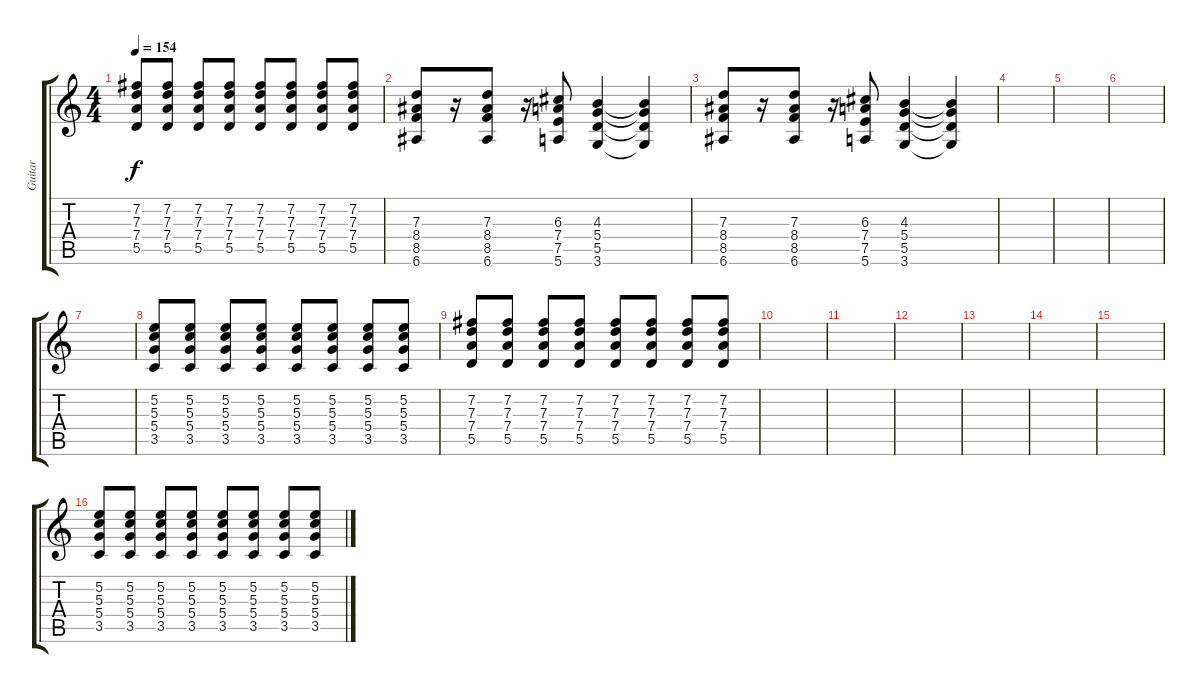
\track ("Guitar" "Guitar") {instrument overdrivenguitar}
\staff {score tabs}
\tuning (E4 B3 G3 D3 A2 E2) {hide}
\ts (4 4)
\tempo 154
\clef g2
\ks c
(7.2 7.3 7.4 5.5).8{dy f} (7.2 7.3 7.4 5.5).8 (7.2 7.3 7.4 5.5).8 (7.2 7.3 7.4 5.5).8 (7.2 7.3 7.4 5.5).8 (7.2 7.3 7.4 5.5).8 (7.2 7.3 7.4 5.5).8 (7.2 7.3 7.4 5.5).8 |
(7.3 8.4 8.5 6.6).8 r.16 (7.3 8.4 8.5 6.6).8 r.16 (6.3 7.4 7.5 5.6).8 (4.3 5.4 5.5 3.6).4 (4.3{t} 5.4{t} 5.5{t} 3.6{t}).4 |
(7.3 8.4 8.5 6.6).8 r.16 (7.3 8.4 8.5 6.6).8 r.16 (6.3 7.4 7.5 5.6).8 (4.3 5.4 5.5 3.6).4 (4.3{t} 5.4{t} 5.5{t} 3.6{t}).4 |
|
|
|
|
(5.2 5.3 5.4 3.5).8 (5.2 5.3 5.4 3.5).8 (5.2 5.3 5.4 3.5).8 (5.2 5.3 5.4 3.5).8 (5.2 5.3 5.4 3.5).8 (5.2 5.3 5.4 3.5).8 (5.2 5.3 5.4 3.5).8 (5.2 5.3 5.4 3.5).8 |
(7.2 7.3 7.4 5.5).8 (7.2 7.3 7.4 5.5).8 (7.2 7.3 7.4 5.5).8 (7.2 7.3 7.4 5.5).8 (7.2 7.3 7.4 5.5).8 (7.2 7.3 7.4 5.5).8 (7.2 7.3 7.4 5.5).8 (7.2 7.3 7.4 5.5).8 |
|
|
|
|
|
|
(5.2 5.3 5.4 3.5).8 (5.2 5.3 5.4 3.5).8 (5.2 5.3 5.4 3.5).8 (5.2 5.3 5.4 3.5).8 (5.2 5.3 5.4 3.5).8 (5.2 5.3 5.4 3.5).8 (5.2 5.3 5.4 3.5).8 (5.2 5.3 5.4 3.5).8
